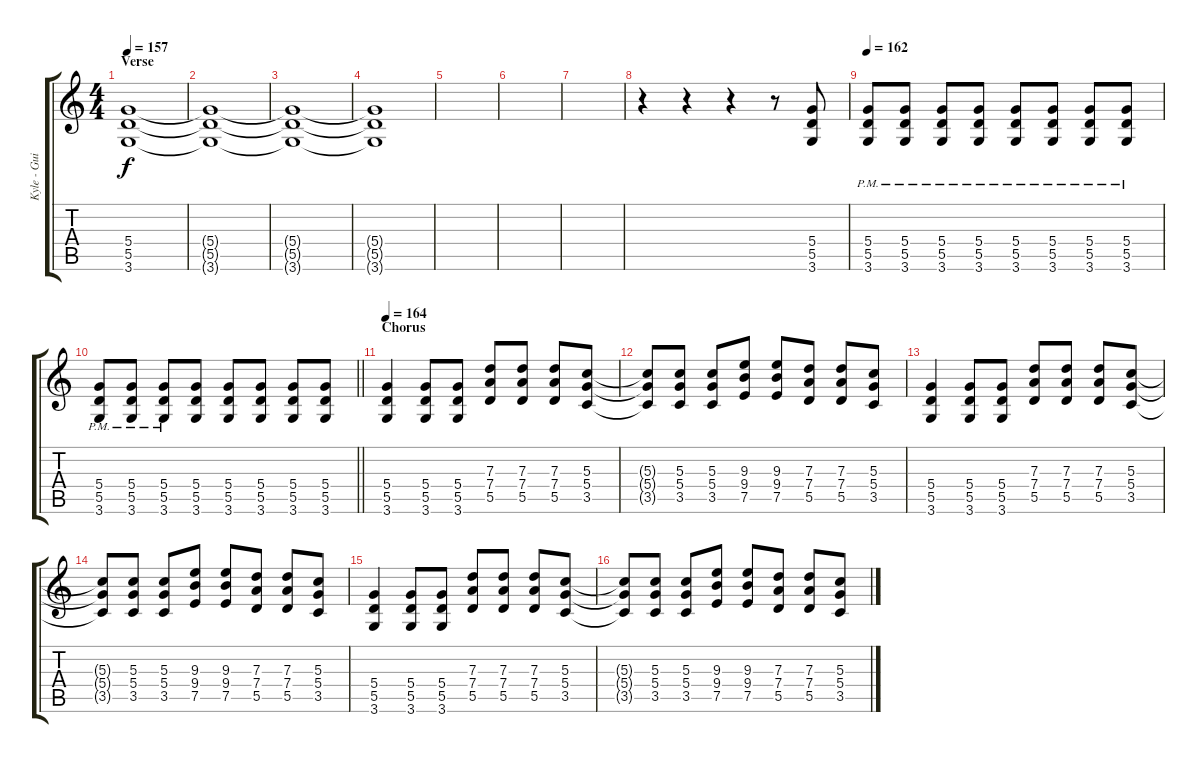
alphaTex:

\track ("Kyle - Guitar" "Kyle - Gui") {instrument distortionguitar}
\staff {score tabs}
\tuning (E4 B3 G3 D3 A2 E2) {hide}
\ts (4 4)
\section ("" "Verse")
\tempo 157
\clef g2
\ks c
(5.4 5.5 3.6).1{dy f volume 1} |
(5.4{t} 5.5{t} 3.6{t}).1 |
(5.4{t} 5.5{t} 3.6{t}).1 |
(5.4{t} 5.5{t} 3.6{t}).1 |
|
|
|
r.4{volume 12} r.4 r.4 r.8 (5.4 5.5 3.6).8{volume 12} |
\tempo 162
(5.4{pm} 5.5{pm} 3.6{pm}).8 (5.4{pm} 5.5{pm} 3.6{pm}).8 (5.4{pm} 5.5{pm} 3.6{pm}).8 (5.4{pm} 5.5{pm} 3.6{pm}).8 (5.4{pm} 5.5{pm} 3.6{pm}).8 (5.4{pm} 5.5{pm} 3.6{pm}).8 (5.4{pm} 5.5{pm} 3.6{pm}).8 (5.4{pm} 5.5{pm} 3.6{pm}).8 |
\barLineRight lightlight
(5.4{pm} 5.5{pm} 3.6{pm}).8 (5.4{pm} 5.5{pm} 3.6{pm}).8 (5.4{pm} 5.5{pm} 3.6{pm}).8 (5.4 5.5 3.6).8 (5.4 5.5 3.6).8 (5.4 5.5 3.6).8 (5.4 5.5 3.6).8 (5.4 5.5 3.6).8 |
\section ("" "Chorus")
\tempo 164
(5.4 5.5 3.6).4{volume 12} (5.4 5.5 3.6).8 (5.4 5.5 3.6).8 (7.3 7.4 5.5).8 (7.3 7.4 5.5).8 (7.3 7.4 5.5).8 (5.3 5.4 3.5).8 |
(5.3{t} 5.4{t} 3.5{t}).8 (5.3 5.4 3.5).8 (5.3 5.4 3.5).8 (9.3 9.4 7.5).8 (9.3 9.4 7.5).8 (7.3 7.4 5.5).8 (7.3 7.4 5.5).8 (5.3 5.4 3.5).8 |
(5.4 5.5 3.6).4 (5.4 5.5 3.6).8 (5.4 5.5 3.6).8 (7.3 7.4 5.5).8 (7.3 7.4 5.5).8 (7.3 7.4 5.5).8 (5.3 5.4 3.5).8 |
(5.3{t} 5.4{t} 3.5{t}).8 (5.3 5.4 3.5).8 (5.3 5.4 3.5).8 (9.3 9.4 7.5).8 (9.3 9.4 7.5).8 (7.3 7.4 5.5).8 (7.3 7.4 5.5).8 (5.3 5.4 3.5).8 |
(5.4 5.5 3.6).4 (5.4 5.5 3.6).8 (5.4 5.5 3.6).8 (7.3 7.4 5.5).8 (7.3 7.4 5.5).8 (7.3 7.4 5.5).8 (5.3 5.4 3.5).8 |
(5.3{t} 5.4{t} 3.5{t}).8 (5.3 5.4 3.5).8 (5.3 5.4 3.5).8 (9.3 9.4 7.5).8 (9.3 9.4 7.5).8 (7.3 7.4 5.5).8 (7.3 7.4 5.5).8 (5.3 5.4 3.5).8
